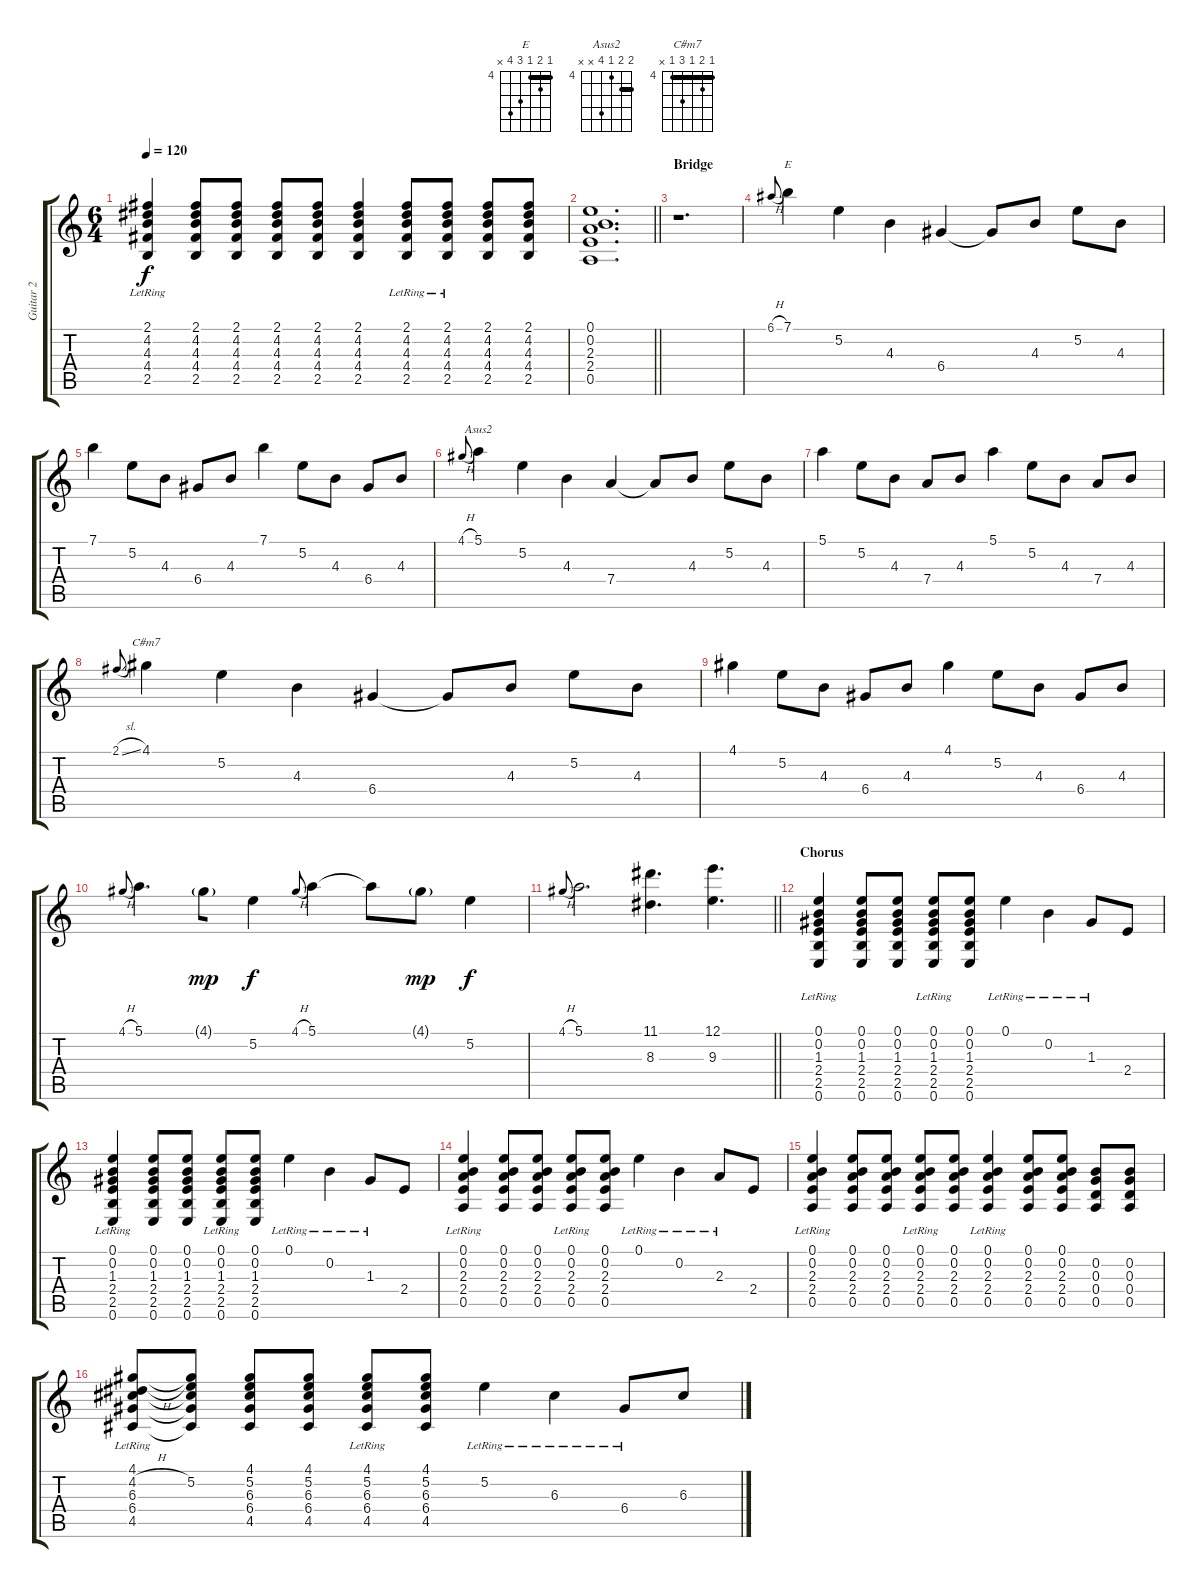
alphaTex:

\track ("Guitar 2" "Guitar 2") {instrument electricguitarjazz}
\staff {score tabs}
\tuning (E4 B3 G3 D3 A2 E2) {hide}
\chord ("E" 4 5 4 6 7 x) {firstfret 4 barre 4}
\chord ("Asus2" 5 5 4 7 x x) {firstfret 4 barre 5}
\chord ("C#m7" 4 5 4 6 4 x) {firstfret 4 barre 4}
\ts (6 4)
\tempo 120
\clef g2
\ks c
(2.1{lr} 4.2{lr} 4.3{lr} 4.4{lr} 2.5{lr}).4{dy f} (2.1 4.2 4.3 4.4 2.5).8 (2.1 4.2 4.3 4.4 2.5).8 (2.1 4.2 4.3 4.4 2.5).8 (2.1 4.2 4.3 4.4 2.5).8 (2.1 4.2 4.3 4.4 2.5).4 (2.1{lr} 4.2{lr} 4.3{lr} 4.4{lr} 2.5{lr}).8 (2.1{lr} 4.2{lr} 4.3{lr} 4.4{lr} 2.5{lr}).8 (2.1 4.2 4.3 4.4 2.5).8 (2.1 4.2 4.3 4.4 2.5).8 |
\barLineRight lightlight
(0.1 0.2 2.3 2.4 0.5).1{d} |
\section ("" "Bridge")
r.1{d} |
6.1{h}.8{gr onbeat} 7.1.4{ch "E" volume 12 balance 4 instrument electricguitarjazz} 5.2.4 4.3.4 6.4.4 6.4{t}.8 4.3.8 5.2.8 4.3.8 |
7.1.4 5.2.8 4.3.8 6.4.8 4.3.8 7.1.4 5.2.8 4.3.8 6.4.8 4.3.8 |
4.1{h}.8{gr onbeat} 5.1.4{ch "Asus2"} 5.2.4 4.3.4 7.4.4 7.4{t}.8 4.3.8 5.2.8 4.3.8 |
5.1.4 5.2.8 4.3.8 7.4.8 4.3.8 5.1.4 5.2.8 4.3.8 7.4.8 4.3.8 |
2.1{sl}.8{gr onbeat} 4.1.4{ch "C#m7"} 5.2.4 4.3.4 6.4.4 6.4{t}.8 4.3.8 5.2.8 4.3.8 |
4.1.4 5.2.8 4.3.8 6.4.8 4.3.8 4.1.4 5.2.8 4.3.8 6.4.8 4.3.8 |
4.1{h}.8{gr onbeat} 5.1.4{d} 4.1{g}.8{dy mp beam merge} 5.2.4{dy f} 4.1{h}.8{gr onbeat} 5.1.4 5.1{t}.8 4.1{g}.8{dy mp beam merge} 5.2.4{dy f} |
\barLineRight lightlight
4.1{h}.8{gr onbeat} 5.1.2{d} (11.1 8.3).4{d volume 16 balance 0 instrument electricguitarjazz} (12.1 9.3).4{d} |
\section ("" "Chorus")
(0.1 0.2 1.3 2.4 2.5 0.6{lr}).4{volume 11 balance 4 instrument electricguitarclean} (0.1 0.2 1.3 2.4 2.5 0.6).8 (0.1 0.2 1.3 2.4 2.5 0.6).8 (0.1{lr} 0.2{lr} 1.3{lr} 2.4{lr} 2.5{lr} 0.6{lr}).8 (0.1 0.2 1.3 2.4 2.5 0.6).8 0.1{lr}.4 0.2{lr}.4 1.3{lr}.8 2.4.8 |
(0.1 0.2 1.3 2.4 2.5 0.6{lr}).4 (0.1 0.2 1.3 2.4 2.5 0.6).8 (0.1 0.2 1.3 2.4 2.5 0.6).8 (0.1{lr} 0.2{lr} 1.3{lr} 2.4{lr} 2.5{lr} 0.6{lr}).8 (0.1 0.2 1.3 2.4 2.5 0.6).8 0.1{lr}.4 0.2{lr}.4 1.3{lr}.8 2.4.8 |
(0.1{lr} 0.2{lr} 2.3{lr} 2.4{lr} 0.5{lr}).4 (0.1 0.2 2.3 2.4 0.5).8 (0.1 0.2 2.3 2.4 0.5).8 (0.1{lr} 0.2{lr} 2.3{lr} 2.4{lr} 0.5{lr}).8 (0.1 0.2 2.3 2.4 0.5).8 0.1{lr}.4 0.2{lr}.4 2.3{lr}.8 2.4.8 |
(0.1{lr} 0.2{lr} 2.3{lr} 2.4{lr} 0.5{lr}).4 (0.1 0.2 2.3 2.4 0.5).8 (0.1 0.2 2.3 2.4 0.5).8 (0.1{lr} 0.2{lr} 2.3{lr} 2.4{lr} 0.5{lr}).8 (0.1 0.2 2.3 2.4 0.5).8 (0.1{lr} 0.2 2.3 2.4 0.5).4 (0.1 0.2 2.3 2.4 0.5).8 (0.1 0.2 2.3 2.4 0.5).8 (0.2 0.3 0.4 0.5).8 (0.2 0.3 0.4 0.5).8 |
(4.1{lr} 4.2{h lr} 6.3{lr} 6.4{lr} 4.5{lr}).8 (4.1{t} 5.2 6.3{t} 6.4{t} 4.5{t}).8 (4.1 5.2 6.3 6.4 4.5).8 (4.1 5.2 6.3 6.4 4.5).8 (4.1{lr} 5.2{lr} 6.3{lr} 6.4{lr} 4.5{lr}).8 (4.1 5.2 6.3 6.4 4.5).8 5.2{lr}.4 6.3{lr}.4 6.4{lr}.8 6.3.8
